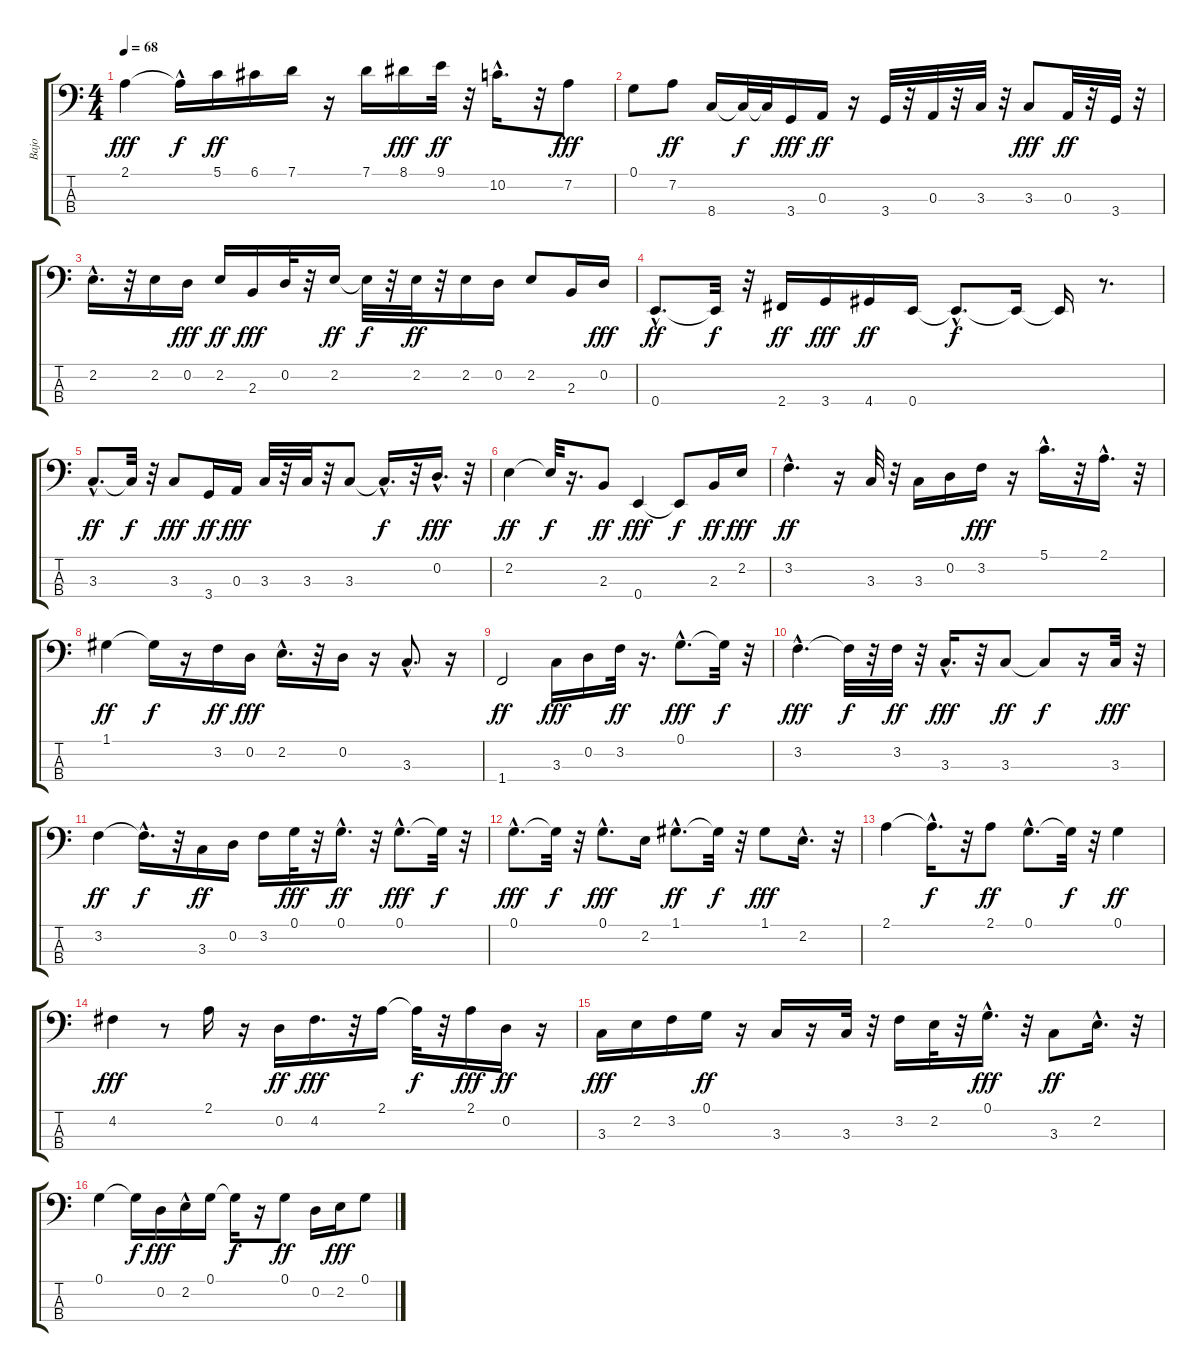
\track ("Bajo" "Bajo") {instrument fretlessbass}
\staff {score tabs}
\tuning (G2 D2 A1 E1) {hide}
\ts (4 4)
\tempo 68
\clef f4
\ks c
2.1.4{dy fff} 2.1{hac t}.16{dy f} 5.1.16{dy ff} 6.1.16 7.1.16 r.16 7.1.16 8.1.16{dy fff} 9.1.32{dy ff} r.32 10.2{hac}.16{d} r.32 7.2.8{dy fff} |
0.1.8 7.2.8{dy ff} 8.4.16 8.4{t}.32{dy f} 8.4{t}.32 3.4.16{dy fff} 0.3.16{dy ff} r.16 3.4.32 r.32 0.3.32 r.32 3.3.32 r.32 3.3.8{dy fff} 0.3.32{dy ff} r.32 3.4.32 r.32 |
2.2{hac}.16{d} r.32 2.2.16 0.2.16{dy fff} 2.2.16{dy ff} 2.3.16{dy fff} 0.2.32 r.32 2.2.16{dy ff} 2.2{t}.32{dy f} r.32 2.2.32{dy ff} r.32 2.2.16 0.2.16 2.2.8 2.3.16 0.2.16{dy fff} |
0.4{hac}.8{d dy ff} 0.4{t}.32{dy f} r.32 2.4.16{dy ff} 3.4.16{dy fff} 4.4.16{dy ff} 0.4.16 0.4{hac t}.8{d dy f} 0.4{t}.16 0.4{t}.16 r.8{d} |
3.3{hac}.8{d dy ff} 3.3{t}.32{dy f} r.32 3.3.8{dy fff} 3.4.16{dy ff} 0.3.16{dy fff} 3.3.32 r.32 3.3.32 r.32 3.3.8 3.3{hac t}.16{d dy f} r.32 0.2{hac}.16{d dy fff} r.32 |
2.2.4{dy ff} 2.2{t}.32{dy f} r.16{d} 2.3.8{dy ff} 0.4.4{dy fff} 0.4{t}.8{dy f} 2.3.16{dy ff} 2.2.16{dy fff} |
3.2{hac}.4{d dy ff} r.16 3.3.32 r.32 3.3.16 0.2.16 3.2.16{dy fff} r.16 5.1{hac}.16{d} r.32 2.1{hac}.16{d} r.32 |
1.1.4{dy ff} 1.1{t}.16{dy f} r.16 3.2.16{dy ff} 0.2.16{dy fff} 2.2{hac}.16{d} r.32 0.2.16 r.16 3.3{hac}.8{d} r.16 |
1.4.2{dy ff} 3.3.16{dy fff} 0.2.16 3.2.32{dy ff} r.16{d} 0.1{hac}.8{d dy fff} 0.1{t}.32{dy f} r.32 |
3.2{hac}.4{d dy fff} 3.2{t}.32{dy f} r.32 3.2.32{dy ff} r.32 3.3{hac}.16{d dy fff} r.32 3.3.8{dy ff} 3.3{t}.8{dy f} r.16 3.3.32{dy fff} r.32 |
3.2.4{dy ff} 3.2{hac t}.16{d dy f} r.32 3.3.16{dy ff} 0.2.16 3.2.16 0.1.32{dy fff} r.32 0.1{hac}.16{d dy ff} r.32 0.1{hac}.8{d dy fff} 0.1{t}.32{dy f} r.32 |
0.1{hac}.8{d dy fff} 0.1{t}.32{dy f} r.32 0.1{hac}.8{d dy fff} 2.2.16 1.1{hac}.8{d dy ff} 1.1{t}.32{dy f} r.32 1.1.8{dy fff} 2.2{hac}.16{d} r.32 |
2.1.4 2.1{hac t}.16{d dy f} r.32 2.1.8{dy ff} 0.1{hac}.8{d} 0.1{t}.32{dy f} r.32 0.1.4{dy ff} |
4.2.4{dy fff} r.8 2.1.16 r.16 0.2.16{dy ff} 4.2.16{d dy fff} r.32 2.1.16 2.1{t}.32{dy f} r.32 2.1.16{dy fff} 0.2.16{dy ff} r.16 |
3.3.16{dy fff} 2.2.16 3.2.16 0.1.16{dy ff} r.16 3.3.16 r.16 3.3.32 r.32 3.2.16 2.2.32 r.32 0.1{hac}.16{d dy fff} r.32 3.3.8{dy ff} 2.2{hac}.16{d} r.32 |
0.1.4 0.1{t}.16{dy f} 0.2.16{dy fff} 2.2{hac}.16 0.1.16 0.1{t}.16{dy f} r.16 0.1.8{dy ff} 0.2.16 2.2.16{dy fff} 0.1.8
